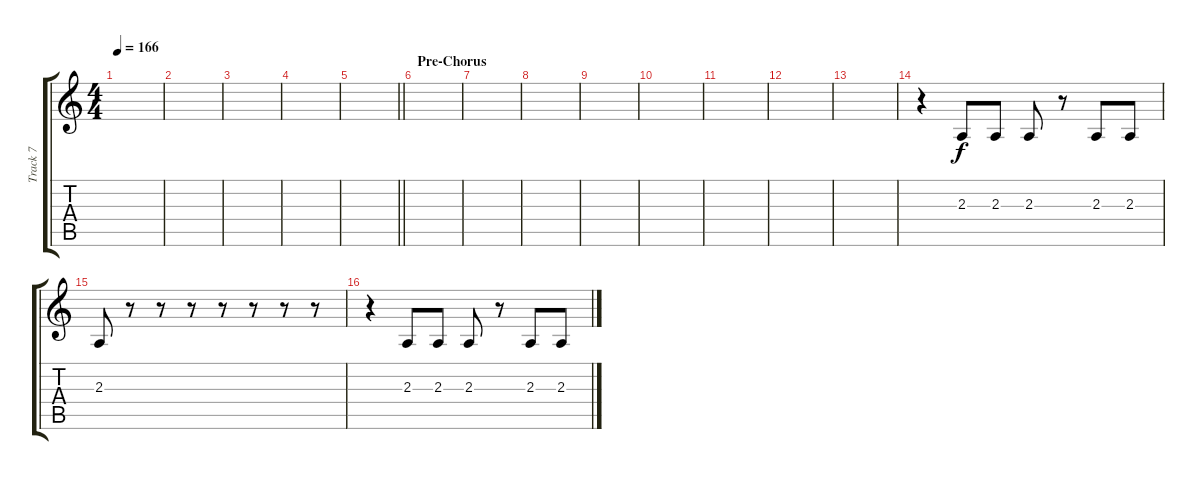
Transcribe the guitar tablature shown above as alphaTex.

\track ("Track 7" "Track 7") {instrument altosax}
\staff {score tabs}
\tuning (E4 B3 G3 D3 A2 D2) {hide}
\ts (4 4)
\tempo 166
\clef g2
\ks c
|
|
|
|
\barLineRight lightlight
|
\section ("" "Pre-Chorus")
|
|
|
|
|
|
|
|
r.4 2.3.8 2.3.8 2.3.8 r.8 2.3.8 2.3.8 |
2.3.8 r.8 r.8 r.8 r.8 r.8 r.8 r.8 |
r.4 2.3.8 2.3.8 2.3.8 r.8 2.3.8 2.3.8
